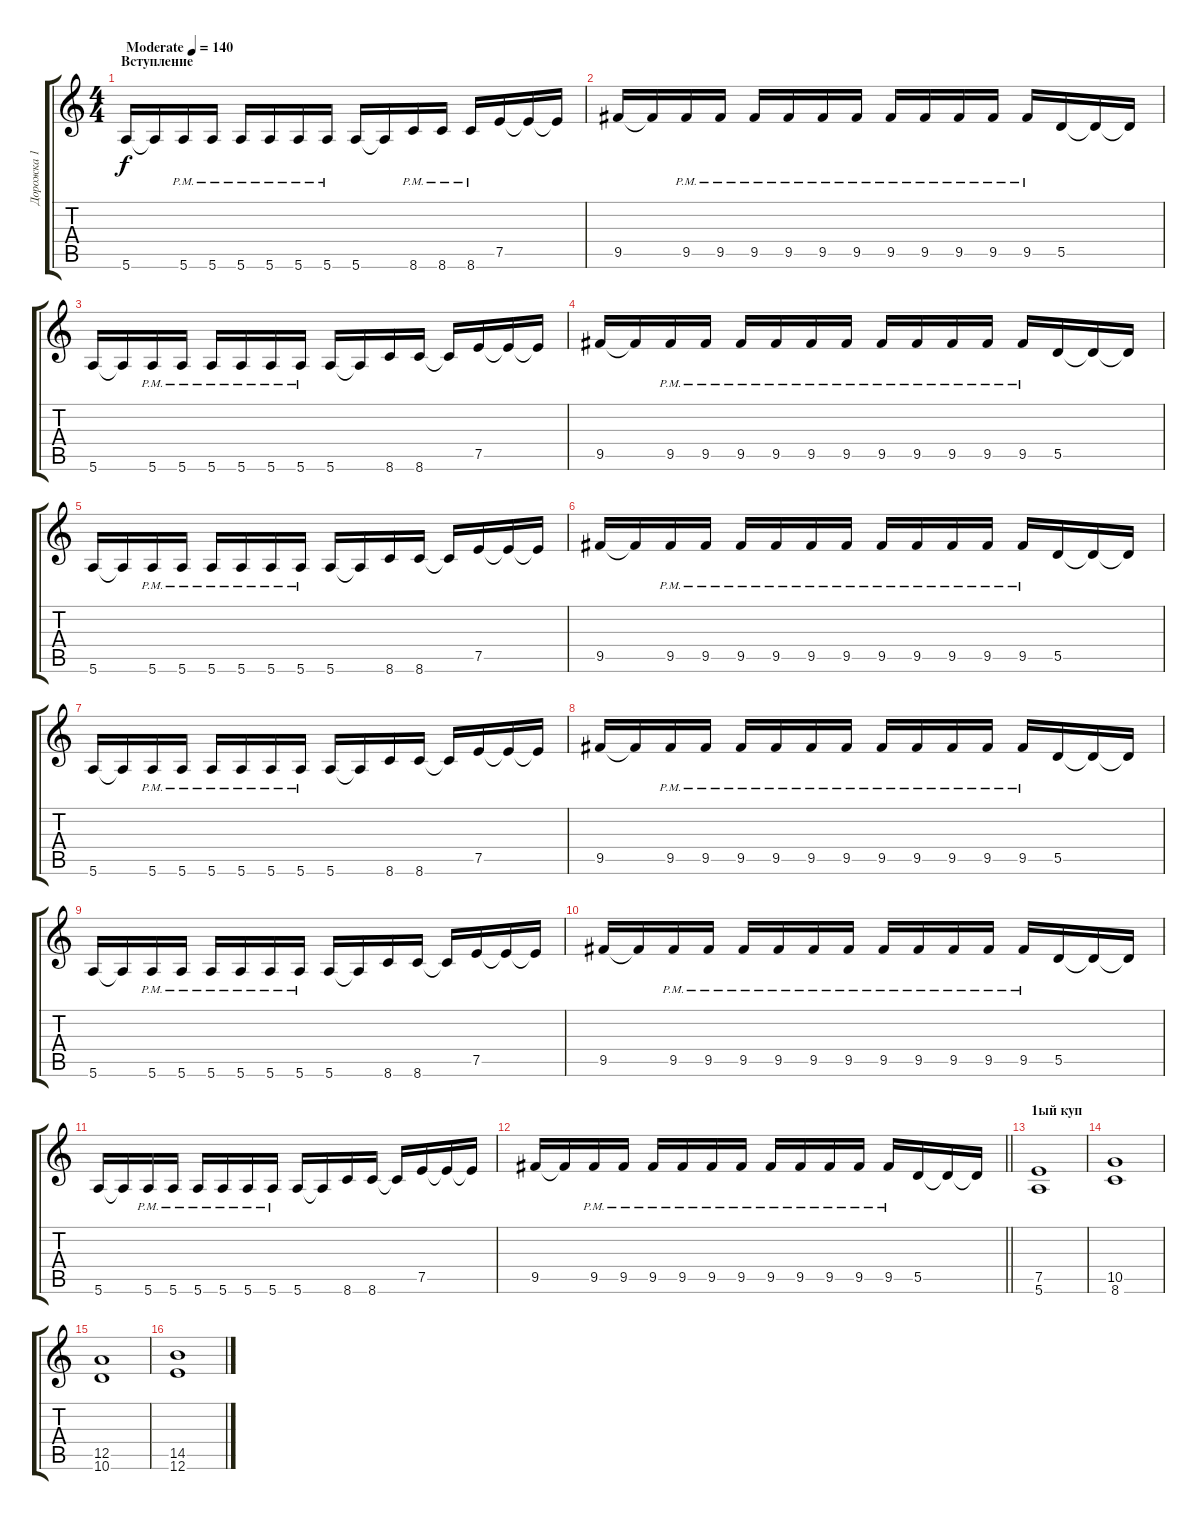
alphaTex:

\track ("Дорожка 1" "Дорожка 1") {instrument distortionguitar}
\staff {score tabs}
\tuning (E4 B3 G3 D3 A2 E2) {hide}
\ts (4 4)
\section ("" "Вступление ")
\tempo (140 "Moderate")
\clef g2
\ks c
5.6.16{dy f instrument distortionguitar} 5.6{t}.16 5.6{pm}.16 5.6{pm}.16 5.6{pm}.16 5.6{pm}.16 5.6{pm}.16 5.6{pm}.16 5.6.16 5.6{t}.16 8.6{pm}.16 8.6{pm}.16 8.6{pm}.16 7.5.16 7.5{t}.16 7.5{t}.16 |
9.5.16 9.5{t}.16 9.5{pm}.16 9.5{pm}.16 9.5{pm}.16 9.5{pm}.16 9.5{pm}.16 9.5{pm}.16 9.5{pm}.16 9.5{pm}.16 9.5{pm}.16 9.5{pm}.16 9.5{pm}.16 5.5.16 5.5{t}.16 5.5{t}.16 |
5.6.16 5.6{t}.16 5.6{pm}.16 5.6{pm}.16 5.6{pm}.16 5.6{pm}.16 5.6{pm}.16 5.6{pm}.16 5.6.16 5.6{t}.16 8.6.16 8.6.16 8.6{t}.16 7.5.16 7.5{t}.16 7.5{t}.16 |
9.5.16 9.5{t}.16 9.5{pm}.16 9.5{pm}.16 9.5{pm}.16 9.5{pm}.16 9.5{pm}.16 9.5{pm}.16 9.5{pm}.16 9.5{pm}.16 9.5{pm}.16 9.5{pm}.16 9.5{pm}.16 5.5.16 5.5{t}.16 5.5{t}.16 |
5.6.16 5.6{t}.16 5.6{pm}.16 5.6{pm}.16 5.6{pm}.16 5.6{pm}.16 5.6{pm}.16 5.6{pm}.16 5.6.16 5.6{t}.16 8.6.16 8.6.16 8.6{t}.16 7.5.16 7.5{t}.16 7.5{t}.16 |
9.5.16 9.5{t}.16 9.5{pm}.16 9.5{pm}.16 9.5{pm}.16 9.5{pm}.16 9.5{pm}.16 9.5{pm}.16 9.5{pm}.16 9.5{pm}.16 9.5{pm}.16 9.5{pm}.16 9.5{pm}.16 5.5.16 5.5{t}.16 5.5{t}.16 |
5.6.16 5.6{t}.16 5.6{pm}.16 5.6{pm}.16 5.6{pm}.16 5.6{pm}.16 5.6{pm}.16 5.6{pm}.16 5.6.16 5.6{t}.16 8.6.16 8.6.16 8.6{t}.16 7.5.16 7.5{t}.16 7.5{t}.16 |
9.5.16 9.5{t}.16 9.5{pm}.16 9.5{pm}.16 9.5{pm}.16 9.5{pm}.16 9.5{pm}.16 9.5{pm}.16 9.5{pm}.16 9.5{pm}.16 9.5{pm}.16 9.5{pm}.16 9.5{pm}.16 5.5.16 5.5{t}.16 5.5{t}.16 |
5.6.16 5.6{t}.16 5.6{pm}.16 5.6{pm}.16 5.6{pm}.16 5.6{pm}.16 5.6{pm}.16 5.6{pm}.16 5.6.16 5.6{t}.16 8.6.16 8.6.16 8.6{t}.16 7.5.16 7.5{t}.16 7.5{t}.16 |
9.5.16 9.5{t}.16 9.5{pm}.16 9.5{pm}.16 9.5{pm}.16 9.5{pm}.16 9.5{pm}.16 9.5{pm}.16 9.5{pm}.16 9.5{pm}.16 9.5{pm}.16 9.5{pm}.16 9.5{pm}.16 5.5.16 5.5{t}.16 5.5{t}.16 |
5.6.16 5.6{t}.16 5.6{pm}.16 5.6{pm}.16 5.6{pm}.16 5.6{pm}.16 5.6{pm}.16 5.6{pm}.16 5.6.16 5.6{t}.16 8.6.16 8.6.16 8.6{t}.16 7.5.16 7.5{t}.16 7.5{t}.16 |
\barLineRight lightlight
9.5.16 9.5{t}.16 9.5{pm}.16 9.5{pm}.16 9.5{pm}.16 9.5{pm}.16 9.5{pm}.16 9.5{pm}.16 9.5{pm}.16 9.5{pm}.16 9.5{pm}.16 9.5{pm}.16 9.5{pm}.16 5.5.16 5.5{t}.16 5.5{t}.16 |
\section ("" "1ый куп")
(7.5 5.6).1 |
(10.5 8.6).1 |
(12.5 10.6).1 |
(14.5 12.6).1
